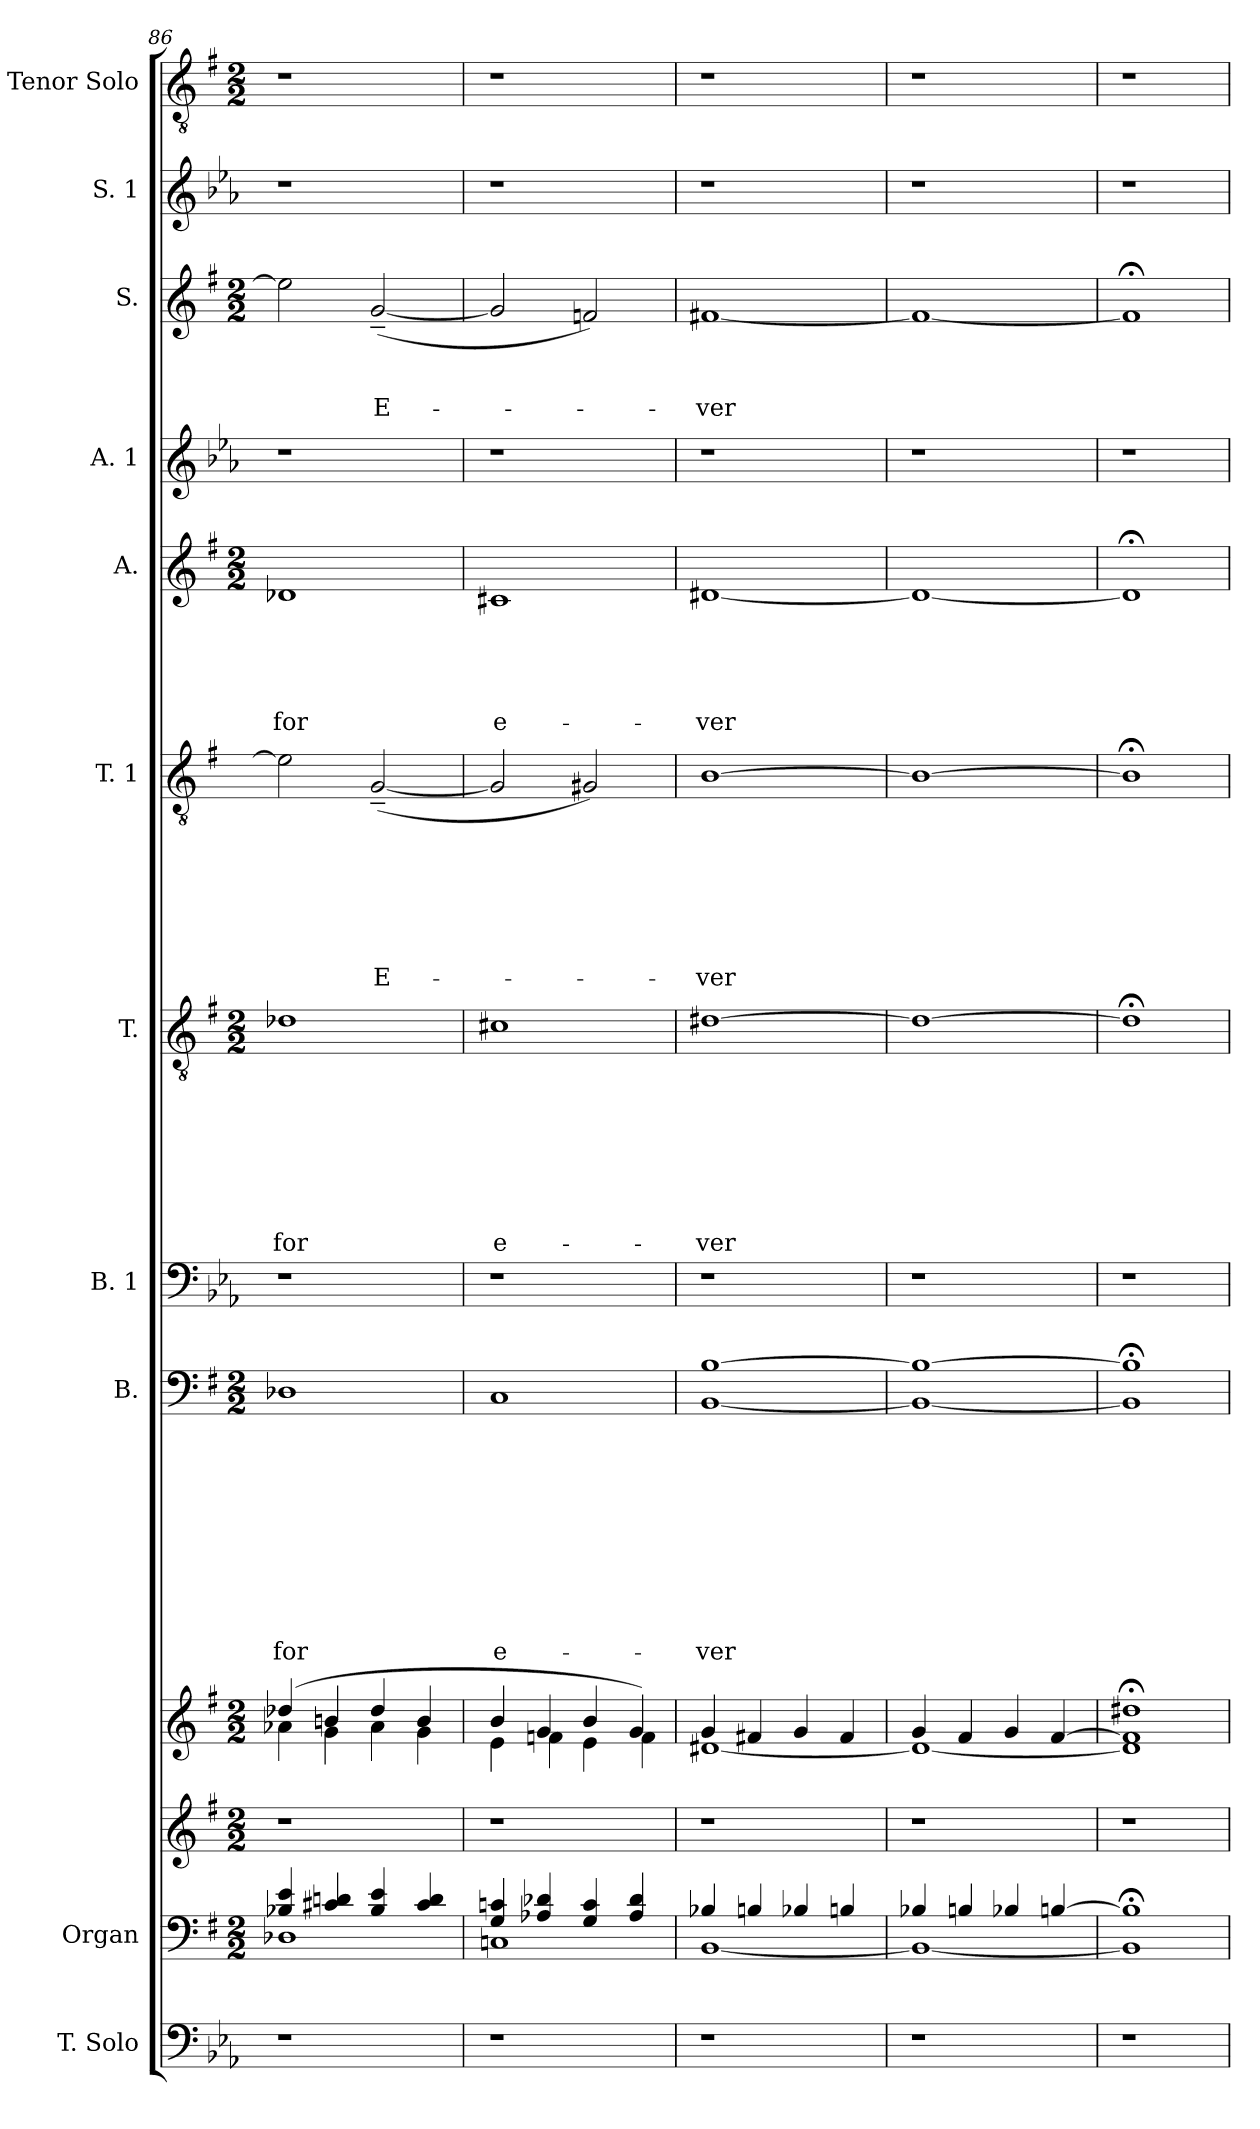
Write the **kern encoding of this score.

**kern	**kern	**kern	**kern	**kern	**text	**text	**text	**text	**text	**text	**text	**text	**text	**text	**kern	**kern	**text	**text	**text	**text	**text	**text	**text	**text	**kern	**text	**text	**text	**text	**text	**text	**text	**kern	**text	**text	**text	**text	**text	**kern	**kern	**text	**text	**text	**kern	**kern
*part13	*part12	*part11	*part10	*part9	*part9	*part9	*part9	*part9	*part9	*part9	*part9	*part9	*part9	*part9	*part8	*part7	*part7	*part7	*part7	*part7	*part7	*part7	*part7	*part7	*part6	*part6	*part6	*part6	*part6	*part6	*part6	*part6	*part5	*part5	*part5	*part5	*part5	*part5	*part4	*part3	*part3	*part3	*part3	*part2	*part1
*staff13	*staff12	*staff11	*staff10	*staff9	*staff9	*staff9	*staff9	*staff9	*staff9	*staff9	*staff9	*staff9	*staff9	*staff9	*staff8	*staff7	*staff7	*staff7	*staff7	*staff7	*staff7	*staff7	*staff7	*staff7	*staff6	*staff6	*staff6	*staff6	*staff6	*staff6	*staff6	*staff6	*staff5	*staff5	*staff5	*staff5	*staff5	*staff5	*staff4	*staff3	*staff3	*staff3	*staff3	*staff2	*staff1
*I"T. Solo	*I"Organ	*	*	*I"B.	*	*	*	*	*	*	*	*	*	*	*I"B. 1	*I"T.	*	*	*	*	*	*	*	*	*I"T. 1	*	*	*	*	*	*	*	*I"A.	*	*	*	*	*	*I"A. 1	*I"S.	*	*	*	*I"S. 1	*I"Tenor Solo
*	*	*	*	*I'B.	*	*	*	*	*	*	*	*	*	*	*I'B. 1	*I'T.	*	*	*	*	*	*	*	*	*I'T. 1	*	*	*	*	*	*	*	*I'A.	*	*	*	*	*	*I'A. 1	*I'S.	*	*	*	*I'S. 1	*I'T. Solo
*clefF4	*clefF4	*clefG2	*clefG2	*clefF4	*	*	*	*	*	*	*	*	*	*	*clefF4	*clefGv2	*	*	*	*	*	*	*	*	*clefGv2	*	*	*	*	*	*	*	*clefG2	*	*	*	*	*	*clefG2	*clefG2	*	*	*	*clefG2	*clefGv2
*k[b-e-a-]	*k[f#]	*k[f#]	*k[f#]	*k[f#]	*	*	*	*	*	*	*	*	*	*	*k[b-e-a-]	*k[f#]	*	*	*	*	*	*	*	*	*k[f#]	*	*	*	*	*	*	*	*k[f#]	*	*	*	*	*	*k[b-e-a-]	*k[f#]	*	*	*	*k[b-e-a-]	*k[f#]
*E-:	*G:	*G:	*G:	*G:	*	*	*	*	*	*	*	*	*	*	*E-:	*G:	*	*	*	*	*	*	*	*	*G:	*	*	*	*	*	*	*	*G:	*	*	*	*	*	*E-:	*G:	*	*	*	*E-:	*G:
*	*M2/2	*M2/2	*M2/2	*M2/2	*	*	*	*	*	*	*	*	*	*	*	*M2/2	*	*	*	*	*	*	*	*	*	*	*	*	*	*	*	*	*M2/2	*	*	*	*	*	*	*M2/2	*	*	*	*	*M2/2
=86	=86	=86	=86	=86	=86	=86	=86	=86	=86	=86	=86	=86	=86	=86	=86	=86	=86	=86	=86	=86	=86	=86	=86	=86	=86	=86	=86	=86	=86	=86	=86	=86	=86	=86	=86	=86	=86	=86	=86	=86	=86	=86	=86	=86	=86
*	*^	*	*^	*	*	*	*	*	*	*	*	*	*	*	*	*	*	*	*	*	*	*	*	*	*	*	*	*	*	*	*	*	*	*	*	*	*	*	*	*	*	*	*	*	*
!	!	!	!	!	!	!	!	!	!	!	!	!	!	!	!	!LO:LY:b	!	!	!	!	!	!	!	!	!	!LO:LY:b	!	!	!	!	!	!	!	!	!	!	!	!	!	!LO:LY:b	!	!	!	!	!	!	!
1r	4B-X/ 4e/	1D-X	1r	(4dd-X/	4a-X\	1D-X	.	.	.	.	.	.	.	.	.	for	1r	1d-X	.	.	.	.	.	.	.	for	2e\]	.	.	.	.	.	.	.	1d-X	.	.	.	.	for	1r	2ee\]	.	.	.	1r	1r
.	4c#X/ 4dn/	.	.	4bn/	4g\	.	.	.	.	.	.	.	.	.	.	.	.	.	.	.	.	.	.	.	.	.	.	.	.	.	.	.	.	.	.	.	.	.	.	.	.	.	.	.	.	.	.
!	!	!	!	!	!	!	!	!	!	!	!	!	!	!	!	!	!	!	!	!	!	!	!	!	!	!	!	!	!	!	!	!	!	!LO:LY:b	!	!	!	!	!	!	!	!	!	!	!LO:LY:b	!	!
.	4B-/ 4e/	.	.	4dd-/	4a-\	.	.	.	.	.	.	.	.	.	.	.	.	.	.	.	.	.	.	.	.	.	(<[<2G~</	.	.	.	.	.	.	E-	.	.	.	.	.	.	.	(<[<2g~</	.	.	E-	.	.
.	4c#/ 4d/	.	.	4b/	4g\	.	.	.	.	.	.	.	.	.	.	.	.	.	.	.	.	.	.	.	.	.	.	.	.	.	.	.	.	.	.	.	.	.	.	.	.	.	.	.	.	.	.
=87	=87	=87	=87	=87	=87	=87	=87	=87	=87	=87	=87	=87	=87	=87	=87	=87	=87	=87	=87	=87	=87	=87	=87	=87	=87	=87	=87	=87	=87	=87	=87	=87	=87	=87	=87	=87	=87	=87	=87	=87	=87	=87	=87	=87	=87	=87	=87
!	!	!	!	!	!	!	!	!	!	!	!	!	!	!	!	!LO:LY:b:rj	!	!	!	!	!	!	!	!	!	!LO:LY:b:rj	!	!	!	!	!	!	!	!	!	!	!	!	!	!LO:LY:b:rj	!	!	!	!	!	!	!
1r	4G/ 4cn/	1Cn	1r	4b/	4e\	1C	.	.	.	.	.	.	.	.	.	e-	1r	1c#X	.	.	.	.	.	.	.	e-	2G/]	.	.	.	.	.	.	.	1c#X	.	.	.	.	e-	1r	2g/]	.	.	.	1r	1r
.	4A-X/ 4d-X/	.	.	4g/	4fn\	.	.	.	.	.	.	.	.	.	.	.	.	.	.	.	.	.	.	.	.	.	.	.	.	.	.	.	.	.	.	.	.	.	.	.	.	.	.	.	.	.	.
.	4G/ 4c/	.	.	4b/	4e\	.	.	.	.	.	.	.	.	.	.	.	.	.	.	.	.	.	.	.	.	.	2G#X/)	.	.	.	.	.	.	.	.	.	.	.	.	.	.	2fn/)	.	.	.	.	.
.	4A-/ 4d-/	.	.	4g/)	4f\	.	.	.	.	.	.	.	.	.	.	.	.	.	.	.	.	.	.	.	.	.	.	.	.	.	.	.	.	.	.	.	.	.	.	.	.	.	.	.	.	.	.
=88	=88	=88	=88	=88	=88	=88	=88	=88	=88	=88	=88	=88	=88	=88	=88	=88	=88	=88	=88	=88	=88	=88	=88	=88	=88	=88	=88	=88	=88	=88	=88	=88	=88	=88	=88	=88	=88	=88	=88	=88	=88	=88	=88	=88	=88	=88	=88
!	!	!	!	!	!	!	!	!	!	!	!	!	!	!	!	!LO:LY:b	!	!	!	!	!	!	!	!	!	!LO:LY:b	!	!	!	!	!	!	!	!LO:LY:b	!	!	!	!	!	!LO:LY:b	!	!	!	!	!LO:LY:b	!	!
1r	4B-X/	[<1BB	1r	4g/	[<1d#X	[<1BB [>1B	.	.	.	.	.	.	.	.	.	-ver	1r	[<1d#X	.	.	.	.	.	.	.	-ver	[<1B	.	.	.	.	.	.	-ver	[<1d#X	.	.	.	.	-ver	1r	[<1f#X	.	.	-ver	1r	1r
.	4Bn/	.	.	4f#X/	.	.	.	.	.	.	.	.	.	.	.	.	.	.	.	.	.	.	.	.	.	.	.	.	.	.	.	.	.	.	.	.	.	.	.	.	.	.	.	.	.	.	.
.	4B-X/	.	.	4g/	.	.	.	.	.	.	.	.	.	.	.	.	.	.	.	.	.	.	.	.	.	.	.	.	.	.	.	.	.	.	.	.	.	.	.	.	.	.	.	.	.	.	.
.	4Bn/	.	.	4f#/	.	.	.	.	.	.	.	.	.	.	.	.	.	.	.	.	.	.	.	.	.	.	.	.	.	.	.	.	.	.	.	.	.	.	.	.	.	.	.	.	.	.	.
=89	=89	=89	=89	=89	=89	=89	=89	=89	=89	=89	=89	=89	=89	=89	=89	=89	=89	=89	=89	=89	=89	=89	=89	=89	=89	=89	=89	=89	=89	=89	=89	=89	=89	=89	=89	=89	=89	=89	=89	=89	=89	=89	=89	=89	=89	=89	=89
1r	4B-X/	1BB_	1r	4g/	1d#_	1BB_ 1B_	.	.	.	.	.	.	.	.	.	.	1r	1d#_	.	.	.	.	.	.	.	.	1B_	.	.	.	.	.	.	.	1d#_	.	.	.	.	.	1r	1f#_	.	.	.	1r	1r
.	4Bn/	.	.	4f#/	.	.	.	.	.	.	.	.	.	.	.	.	.	.	.	.	.	.	.	.	.	.	.	.	.	.	.	.	.	.	.	.	.	.	.	.	.	.	.	.	.	.	.
.	4B-X/	.	.	4g/	.	.	.	.	.	.	.	.	.	.	.	.	.	.	.	.	.	.	.	.	.	.	.	.	.	.	.	.	.	.	.	.	.	.	.	.	.	.	.	.	.	.	.
.	[>4Bn/	.	.	[>4f#/	.	.	.	.	.	.	.	.	.	.	.	.	.	.	.	.	.	.	.	.	.	.	.	.	.	.	.	.	.	.	.	.	.	.	.	.	.	.	.	.	.	.	.
=90	=90	=90	=90	=90	=90	=90	=90	=90	=90	=90	=90	=90	=90	=90	=90	=90	=90	=90	=90	=90	=90	=90	=90	=90	=90	=90	=90	=90	=90	=90	=90	=90	=90	=90	=90	=90	=90	=90	=90	=90	=90	=90	=90	=90	=90	=90	=90
1r	1Bn;<]	1BB]	1r	1f#];< 1dd#X;<	1d#]	1BB];< 1B];<	.	.	.	.	.	.	.	.	.	.	1r	1d#;<]	.	.	.	.	.	.	.	.	1B;<]	.	.	.	.	.	.	.	1d#;]	.	.	.	.	.	1r	1f#;]	.	.	.	1r	1r
*	*v	*v	*	*v	*v	*	*	*	*	*	*	*	*	*	*	*	*	*	*	*	*	*	*	*	*	*	*	*	*	*	*	*	*	*	*	*	*	*	*	*	*	*	*	*	*	*	*
=	=	=	=	=	=	=	=	=	=	=	=	=	=	=	=	=	=	=	=	=	=	=	=	=	=	=	=	=	=	=	=	=	=	=	=	=	=	=	=	=	=	=	=	=	=
*-	*-	*-	*-	*-	*-	*-	*-	*-	*-	*-	*-	*-	*-	*-	*-	*-	*-	*-	*-	*-	*-	*-	*-	*-	*-	*-	*-	*-	*-	*-	*-	*-	*-	*-	*-	*-	*-	*-	*-	*-	*-	*-	*-	*-	*-
